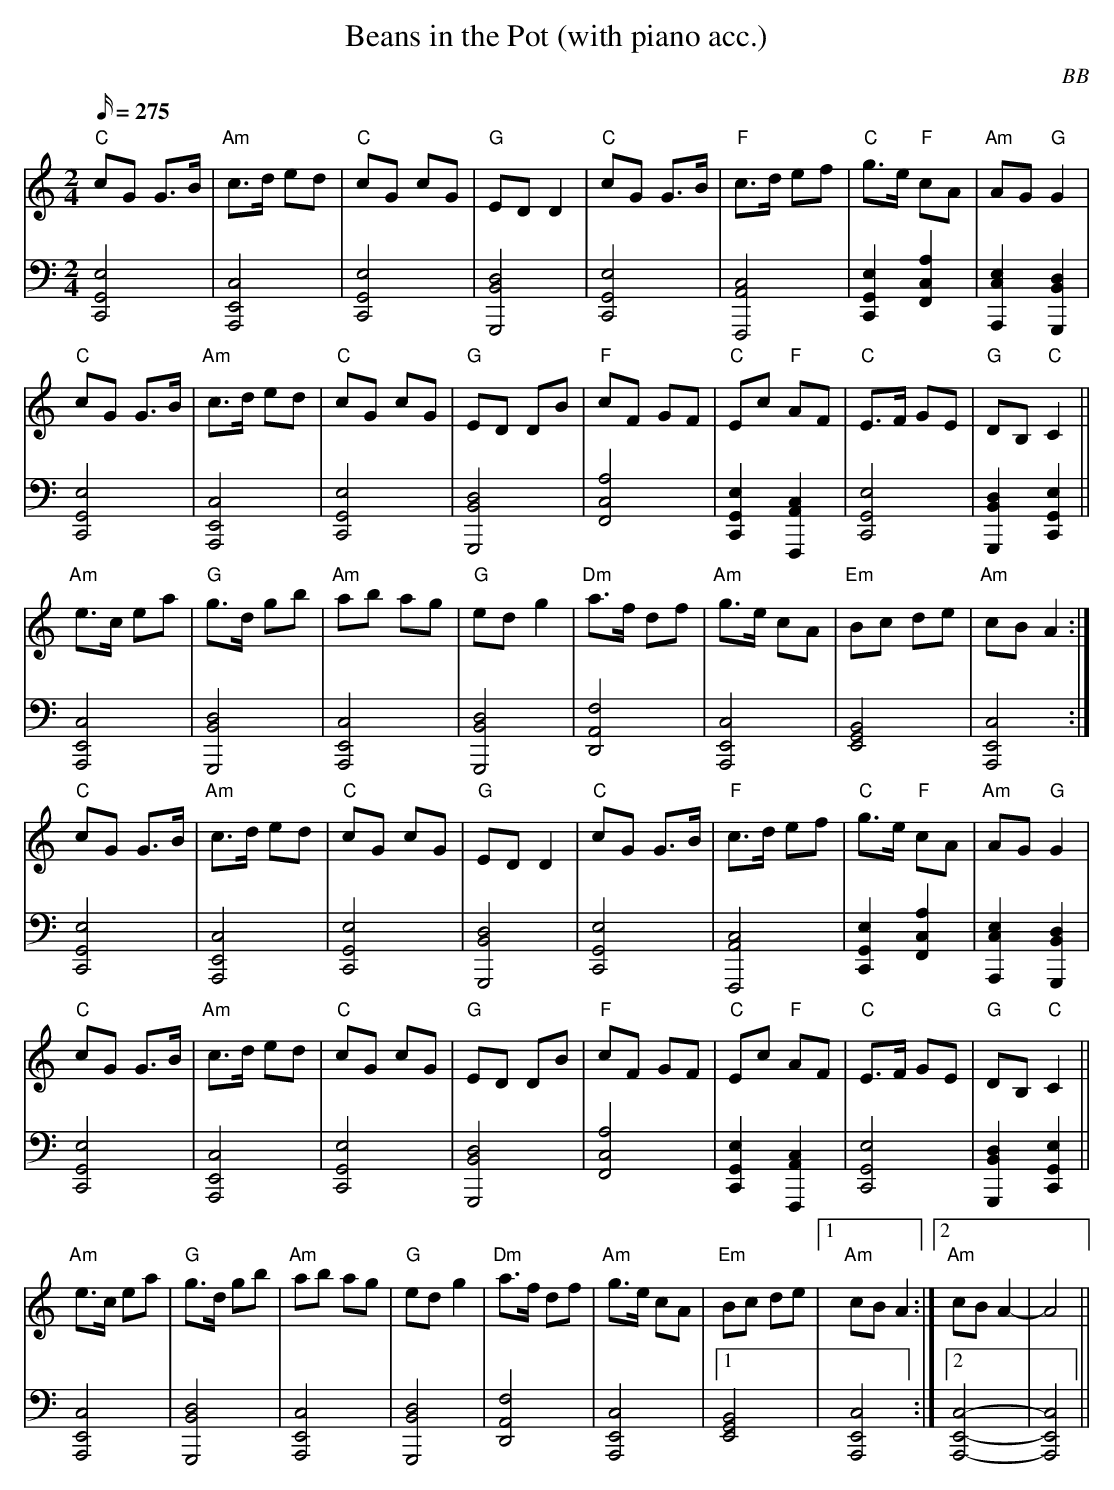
X:1
T: Beans in the Pot (with piano acc.)
C: BB
M: 2/4
Q: 275
L: 1/8
V: 1 program 1 110 %fiddle
V: 2 volume=70 clef=bass m=D program 1 00
K: C
[V:1] "C"cG G>B|"Am"c>d ed|"C"cG cG|"G"ED D2|"C"cG G>B|"F"c>d ef|\
"C"g>e "F"cA | "Am"AG "G"G2 |
[V:2] [C,4G,4E4]|[A,,4E,4C4]|[C,4G,4E4]|[G,,4D4B,4]|[C,4G,4E4]|[F,,4A,4C4]|\
[C,2G,2E2][F,2A2C2]|[A,,2E2C2][G,,2D2B,2]|
[V:1] "C"cG G>B|"Am"c>d ed|"C"cG cG|"G"ED DB|"F"cF GF|"C"Ec "F"AF|\
"C"E>F GE | "G"DB, "C"C2 ||
[V:2] [C,4G,4E4]|[A,,4E,4C4]|[C,4G,4E4]|[G,,4D4B,4]|[F,4A4C4]|\
[C,2G,2E2][F,,2A,2C2]|[C,4G,4E4]|[G,,2D2B,2][C,2G,2E2]||
[V:1] "Am"e>c ea|"G"g>d gb|"Am"ab ag|"G"ed g2|"Dm"a>f df|"Am"g>e cA|\
"Em"Bc de |"Am"cB A2 :|
[V:2] [A,,4E,4C4]|[G,,4D4B,4]|[A,,4E,4C4]|[G,,4D4B,4]|[D,4A,4F4]|[A,,4E,4C4]|\
[B,4E,4G,4]| [A,,4E,4C4]:|
[V:1] "C"cG G>B|"Am"c>d ed|"C"cG cG|"G"ED D2|"C"cG G>B|"F"c>d ef|\
"C"g>e "F"cA | "Am"AG "G"G2 |
[V:2] [C,4G,4E4]|[A,,4E,4C4]|[C,4G,4E4]|[G,,4D4B,4]|[C,4G,4E4]|[F,,4A,4C4]|\
[C,2G,2E2][F,2A2C2]|[A,,2E2C2][G,,2D2B,2]|
[V:1] "C"cG G>B|"Am"c>d ed|"C"cG cG|"G"ED DB|"F"cF GF|"C"Ec "F"AF|\
"C"E>F GE | "G"DB, "C"C2 ||
[V:2] [C,4G,4E4]|[A,,4E,4C4]|[C,4G,4E4]|[G,,4D4B,4]|[F,4A4C4]|\
[C,2G,2E2][F,,2A,2C2]|[C,4G,4E4]|[G,,2D2B,2][C,2G,2E2]||
[V:1] "Am"e>c ea|"G"g>d gb|"Am"ab ag|"G"ed g2|"Dm"a>f df|"Am"g>e cA|\
"Em"Bc de |1 "Am"cB A2 :|2 "Am"cB A2-|A4||
[V:2] [A,,4E,4C4]|[G,,4D4B,4]|[A,,4E,4C4]|[G,,4D4B,4]|[D,4A,4F4]|[A,,4E,4C4]|1\
[B,4E,4G,4]| [A,,4E,4C4]:|2 [A,,4-E,4-C4-]|[A,,4E,4C4]||
